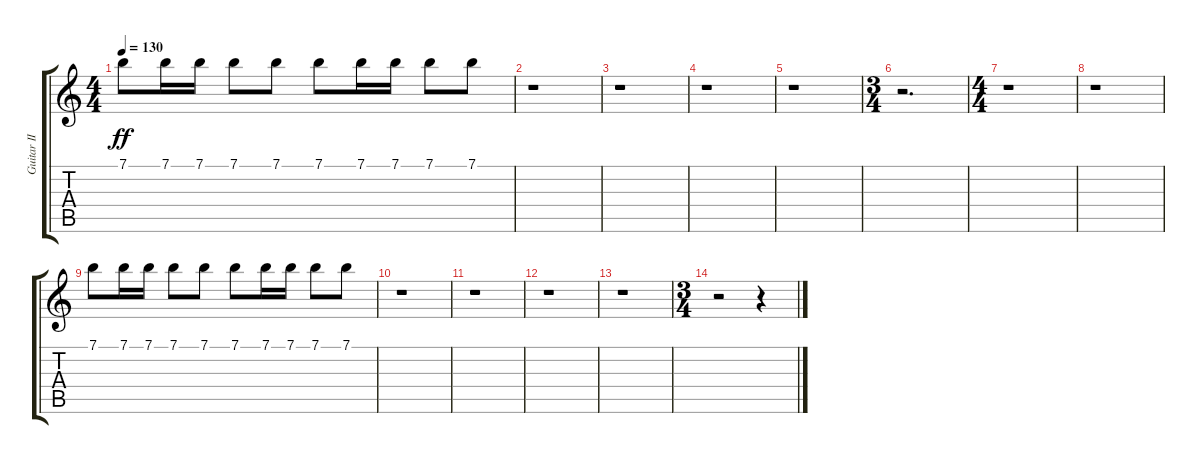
\track ("Guitar II" "Guitar II") {instrument electricguitarmuted}
\staff {score tabs}
\tuning (E4 B3 G3 D3 A2 E2) {hide}
\ts (4 4)
\tempo 130
\clef g2
\ks c
7.1.8{dy ff} 7.1.16 7.1.16 7.1.8 7.1.8 7.1.8 7.1.16 7.1.16 7.1.8 7.1.8 |
r.1 |
r.1 |
r.1 |
r.1 |
\ts (3 4)
r.2{d} |
\ts (4 4)
r.1 |
r.1 |
7.1.8 7.1.16 7.1.16 7.1.8 7.1.8 7.1.8 7.1.16 7.1.16 7.1.8 7.1.8 |
r.1 |
r.1 |
r.1 |
r.1 |
\ts (3 4)
r.2 r.4
